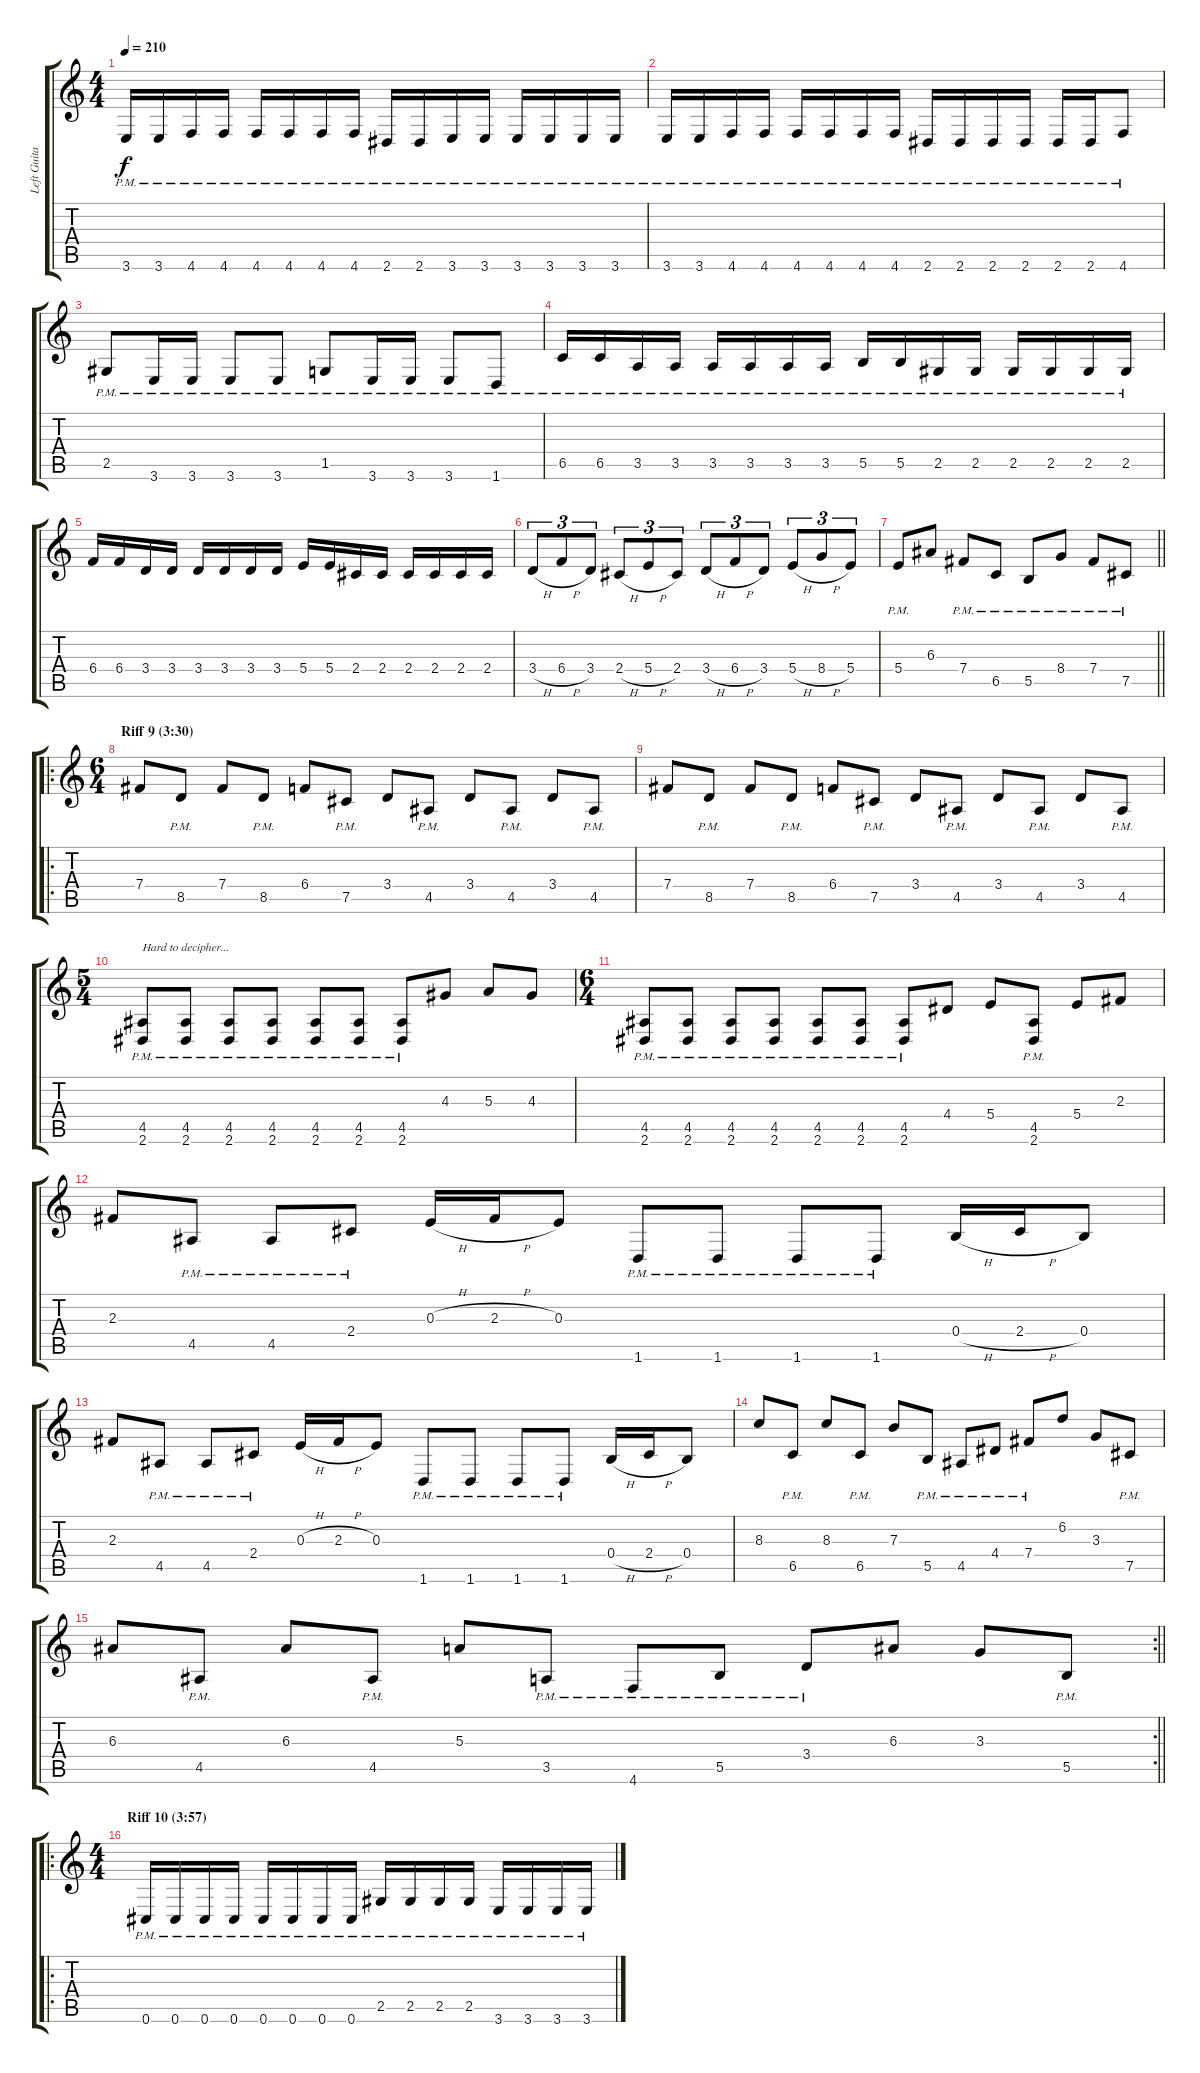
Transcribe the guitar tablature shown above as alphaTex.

\track ("Left Guitar" "Left Guita") {instrument distortionguitar}
\staff {score tabs}
\tuning (Db4 Ab3 E3 B2 Gb2 Db2) {hide}
\ts (4 4)
\tempo 210
\clef g2
\ks c
3.6{pm}.16{dy f} 3.6{pm}.16 4.6{pm}.16 4.6{pm}.16 4.6{pm}.16 4.6{pm}.16 4.6{pm}.16 4.6{pm}.16 2.6{pm}.16 2.6{pm}.16 3.6{pm}.16 3.6{pm}.16 3.6{pm}.16 3.6{pm}.16 3.6{pm}.16 3.6{pm}.16 |
3.6{pm}.16 3.6{pm}.16 4.6{pm}.16 4.6{pm}.16 4.6{pm}.16 4.6{pm}.16 4.6{pm}.16 4.6{pm}.16 2.6{pm}.16 2.6{pm}.16 2.6{pm}.16 2.6{pm}.16 2.6{pm}.16 2.6{pm}.16 4.6{pm}.8 |
2.5{pm}.8 3.6{pm}.16 3.6{pm}.16 3.6{pm}.8 3.6{pm}.8 1.5{pm}.8 3.6{pm}.16 3.6{pm}.16 3.6{pm}.8 1.6{pm}.8 |
6.5{pm}.16 6.5{pm}.16 3.5{pm}.16 3.5{pm}.16 3.5{pm}.16 3.5{pm}.16 3.5{pm}.16 3.5{pm}.16 5.5{pm}.16 5.5{pm}.16 2.5{pm}.16 2.5{pm}.16 2.5{pm}.16 2.5{pm}.16 2.5{pm}.16 2.5{pm}.16 |
6.4.16 6.4.16 3.4.16 3.4.16 3.4.16 3.4.16 3.4.16 3.4.16 5.4.16 5.4.16 2.4.16 2.4.16 2.4.16 2.4.16 2.4.16 2.4.16 |
3.4{h}.8{tu (3 2)} 6.4{h}.8{tu (3 2)} 3.4.8{tu (3 2)} 2.4{h}.8{tu (3 2)} 5.4{h}.8{tu (3 2)} 2.4.8{tu (3 2)} 3.4{h}.8{tu (3 2)} 6.4{h}.8{tu (3 2)} 3.4.8{tu (3 2)} 5.4{h}.8{tu (3 2)} 8.4{h}.8{tu (3 2)} 5.4.8{tu (3 2)} |
\barLineRight lightlight
5.4{pm}.8 6.3.8 7.4{pm}.8 6.5{pm}.8 5.5{pm}.8 8.4{pm}.8 7.4{pm}.8 7.5{pm}.8 |
\ro
\ts (6 4)
\section ("" "Riff 9 (3:30)")
7.4.8 8.5{pm}.8 7.4.8 8.5{pm}.8 6.4.8 7.5{pm}.8 3.4.8 4.5{pm}.8 3.4.8 4.5{pm}.8 3.4.8 4.5{pm}.8 |
7.4.8 8.5{pm}.8 7.4.8 8.5{pm}.8 6.4.8 7.5{pm}.8 3.4.8 4.5{pm}.8 3.4.8 4.5{pm}.8 3.4.8 4.5{pm}.8 |
\ts (5 4)
(4.5{pm} 2.6{pm}).8{txt "Hard to decipher..."} (4.5{pm} 2.6{pm}).8 (4.5{pm} 2.6{pm}).8 (4.5{pm} 2.6{pm}).8 (4.5{pm} 2.6{pm}).8 (4.5{pm} 2.6{pm}).8 (4.5{pm} 2.6{pm}).8 4.3.8 5.3.8 4.3.8 |
\ts (6 4)
(4.5{pm} 2.6{pm}).8 (4.5{pm} 2.6{pm}).8 (4.5{pm} 2.6{pm}).8 (4.5{pm} 2.6{pm}).8 (4.5{pm} 2.6{pm}).8 (4.5{pm} 2.6{pm}).8 (4.5{pm} 2.6{pm}).8 4.4.8 5.4.8 (4.5{pm} 2.6{pm}).8 5.4.8 2.3.8 |
2.3.8 4.5{pm}.8 4.5{pm}.8 2.4{pm}.8 0.3{h}.16 2.3{h}.16 0.3.8 1.6{pm}.8 1.6{pm}.8 1.6{pm}.8 1.6{pm}.8 0.4{h}.16 2.4{h}.16 0.4.8 |
2.3.8 4.5{pm}.8 4.5{pm}.8 2.4{pm}.8 0.3{h}.16 2.3{h}.16 0.3.8 1.6{pm}.8 1.6{pm}.8 1.6{pm}.8 1.6{pm}.8 0.4{h}.16 2.4{h}.16 0.4.8 |
8.3.8 6.5{pm}.8 8.3.8 6.5{pm}.8 7.3.8 5.5{pm}.8 4.5{pm}.8 4.4{pm}.8 7.4{pm}.8 6.2.8 3.3.8 7.5{pm}.8 |
\rc 2
\barLineRight lightlight
6.3.8 4.5{pm}.8 6.3.8 4.5{pm}.8 5.3.8 3.5{pm}.8 4.6{pm}.8 5.5{pm}.8 3.4{pm}.8 6.3.8 3.3.8 5.5{pm}.8 |
\ro
\ts (4 4)
\section ("" "Riff 10 (3:57)")
0.6{pm}.16 0.6{pm}.16 0.6{pm}.16 0.6{pm}.16 0.6{pm}.16 0.6{pm}.16 0.6{pm}.16 0.6{pm}.16 2.5{pm}.16 2.5{pm}.16 2.5{pm}.16 2.5{pm}.16 3.6{pm}.16 3.6{pm}.16 3.6{pm}.16 3.6{pm}.16
